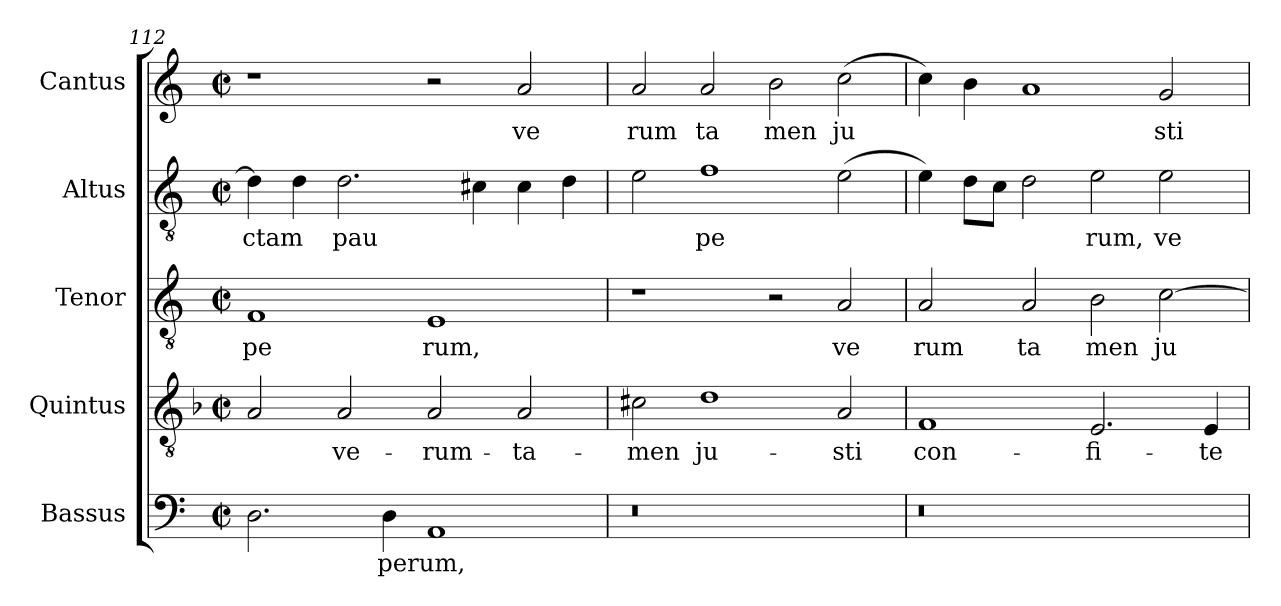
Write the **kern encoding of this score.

**kern	**text	**kern	**text	**kern	**text	**kern	**text	**kern	**text
*part5	*part5	*part4	*part4	*part3	*part3	*part2	*part2	*part1	*part1
*staff5	*staff5	*staff4	*staff4	*staff3	*staff3	*staff2	*staff2	*staff1	*staff1
*I"Bassus	*	*I"Quintus	*	*I"Tenor	*	*I"Altus	*	*I"Cantus	*
*clefF4	*	*clefGv2	*	*clefGv2	*	*clefGv2	*	*clefG2	*
*	*	*k[b-]	*	*	*	*	*	*k[]	*
*	*	*F:	*	*	*	*	*	*C:	*
*M2/2	*	*M2/2	*	*M2/2	*	*M2/2	*	*M2/2	*
*met(c|)	*	*met(c|)	*	*met(c|)	*	*met(c|)	*	*met(c|)	*
=112	=112	=112	=112	=112	=112	=112	=112	=112	=112
!	!	!	!	!	!LO:LY:b:cj	!	!LO:LY:b	!	!
2.D\	.	2A/	.	1F	pe	4d\]	ctam	1r	.
.	.	.	.	.	.	4d\	.	.	.
!	!	!	!LO:LY:b:cj	!	!	!	!LO:LY:b	!	!
.	.	2A/	ve-	.	.	2.d\	pau	.	.
!	!LO:LY:b	!	!	!	!	!	!	!	!
4D\	perum,	.	.	.	.	.	.	.	.
!	!	!	!LO:LY:b:cj	!	!LO:LY:b:cj	!	!	!	!
1AA	.	2A/	-rum-	1E	rum,	.	.	2r	.
.	.	.	.	.	.	4c#X\	.	.	.
!	!	!	!LO:LY:b:cj	!	!	!	!	!	!LO:LY:b:cj
.	.	2A/	-ta-	.	.	4c#\	.	2a/	ve
.	.	.	.	.	.	4d\	.	.	.
=113	=113	=113	=113	=113	=113	=113	=113	=113	=113
!	!	!	!LO:LY:b:cj	!	!	!	!	!	!LO:LY:b:cj
0r	.	2c#X\	-men	1r	.	2e\	.	2a/	rum
!	!	!	!LO:LY:b:cj	!	!	!	!LO:LY:b:cj	!	!LO:LY:b:cj
.	.	1d	ju-	.	.	1f	pe	2a/	ta
!	!	!	!	!	!	!	!	!	!LO:LY:b:cj
.	.	.	.	2r	.	.	.	2b\	men
!	!	!	!LO:LY:b:cj	!	!LO:LY:b:cj	!	!	!	!LO:LY:b:cj
.	.	2A/	-sti	2A/	ve	(>2e\	.	(>2cc\	ju
=114	=114	=114	=114	=114	=114	=114	=114	=114	=114
!	!	!	!LO:LY:b:cj	!	!LO:LY:b:cj	!	!	!	!
0r	.	1F	con-	2A/	rum	4e\)	.	4cc\)	.
.	.	.	.	.	.	8d\L	.	4b\	.
.	.	.	.	.	.	8c\J	.	.	.
!	!	!	!	!	!LO:LY:b:cj	!	!	!	!
.	.	.	.	2A/	ta	2d\	.	1a	.
!	!	!	!LO:LY:b:cj	!	!LO:LY:b:cj	!	!LO:LY:b:cj	!	!
.	.	2.E/	-fi-	2B\	men	2e\	rum,	.	.
!	!	!	!	!	!LO:LY:b:cj	!	!LO:LY:b:cj	!	!LO:LY:b:cj
.	.	.	.	[>2c\	ju	2e\	ve	2g/	sti
!	!	!	!LO:LY:b:cj	!	!	!	!	!	!
.	.	4E/	-te-	.	.	.	.	.	.
=	=	=	=	=	=	=	=	=	=
*-	*-	*-	*-	*-	*-	*-	*-	*-	*-
